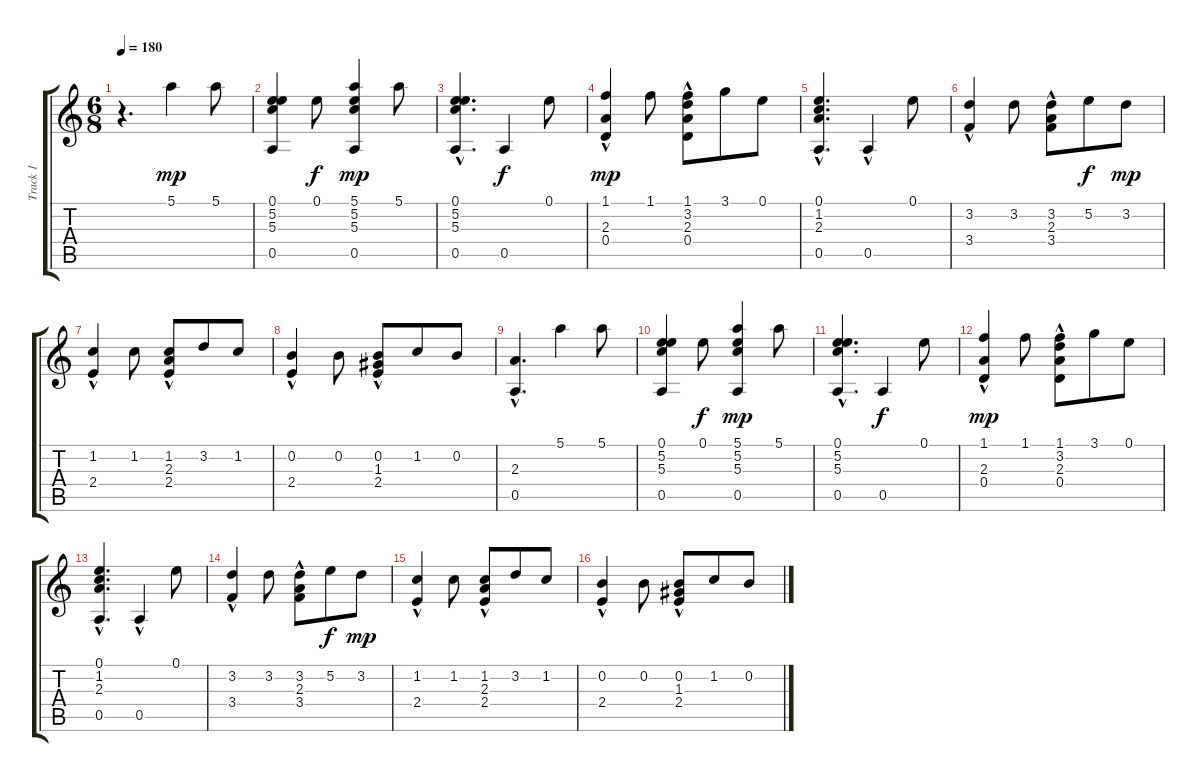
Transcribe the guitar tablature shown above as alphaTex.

\track ("Track 1" "Track 1") {instrument acousticguitarnylon}
\staff {score tabs}
\tuning (E4 B3 G3 D3 A2 E2) {hide}
\ts (6 8)
\tempo 180
\clef g2
\ks c
r.4{d dy mp instrument acousticguitarnylon} 5.1.4 5.1.8 |
(0.1 5.2 5.3 0.5).4 0.1.8{dy f} (5.1 5.2 5.3 0.5).4{dy mp} 5.1.8 |
(0.1{hac} 5.2 5.3 0.5{hac}).4{d} 0.5.4{dy f} 0.1.8 |
(1.1 2.3{hac} 0.4{hac}).4{dy mp} 1.1.8 (1.1 3.2{hac} 2.3{hac} 0.4{hac}).8 3.1.8 0.1.8 |
(0.1 1.2 2.3 0.5{hac}).4{d} 0.5{hac}.4 0.1.8 |
(3.2 3.4{hac}).4 3.2.8 (3.2 2.3{hac} 3.4{hac}).8 5.2.8{dy f} 3.2.8{dy mp} |
(1.2 2.4{hac}).4 1.2.8 (1.2 2.3{hac} 2.4{hac}).8 3.2.8 1.2.8 |
(0.2 2.4{hac}).4 0.2.8 (0.2 1.3{hac} 2.4{hac}).8 1.2.8 0.2.8 |
(2.3{hac} 0.5{hac}).4{d} 5.1.4 5.1.8 |
(0.1 5.2 5.3 0.5).4 0.1.8{dy f} (5.1 5.2 5.3 0.5).4{dy mp} 5.1.8 |
(0.1{hac} 5.2 5.3 0.5{hac}).4{d} 0.5.4{dy f} 0.1.8 |
(1.1 2.3{hac} 0.4{hac}).4{dy mp} 1.1.8 (1.1 3.2{hac} 2.3{hac} 0.4{hac}).8 3.1.8 0.1.8 |
(0.1 1.2 2.3 0.5{hac}).4{d} 0.5{hac}.4 0.1.8 |
(3.2 3.4{hac}).4 3.2.8 (3.2 2.3{hac} 3.4{hac}).8 5.2.8{dy f} 3.2.8{dy mp} |
(1.2 2.4{hac}).4 1.2.8 (1.2 2.3{hac} 2.4{hac}).8 3.2.8 1.2.8 |
(0.2 2.4{hac}).4 0.2.8 (0.2 1.3{hac} 2.4{hac}).8 1.2.8 0.2.8
